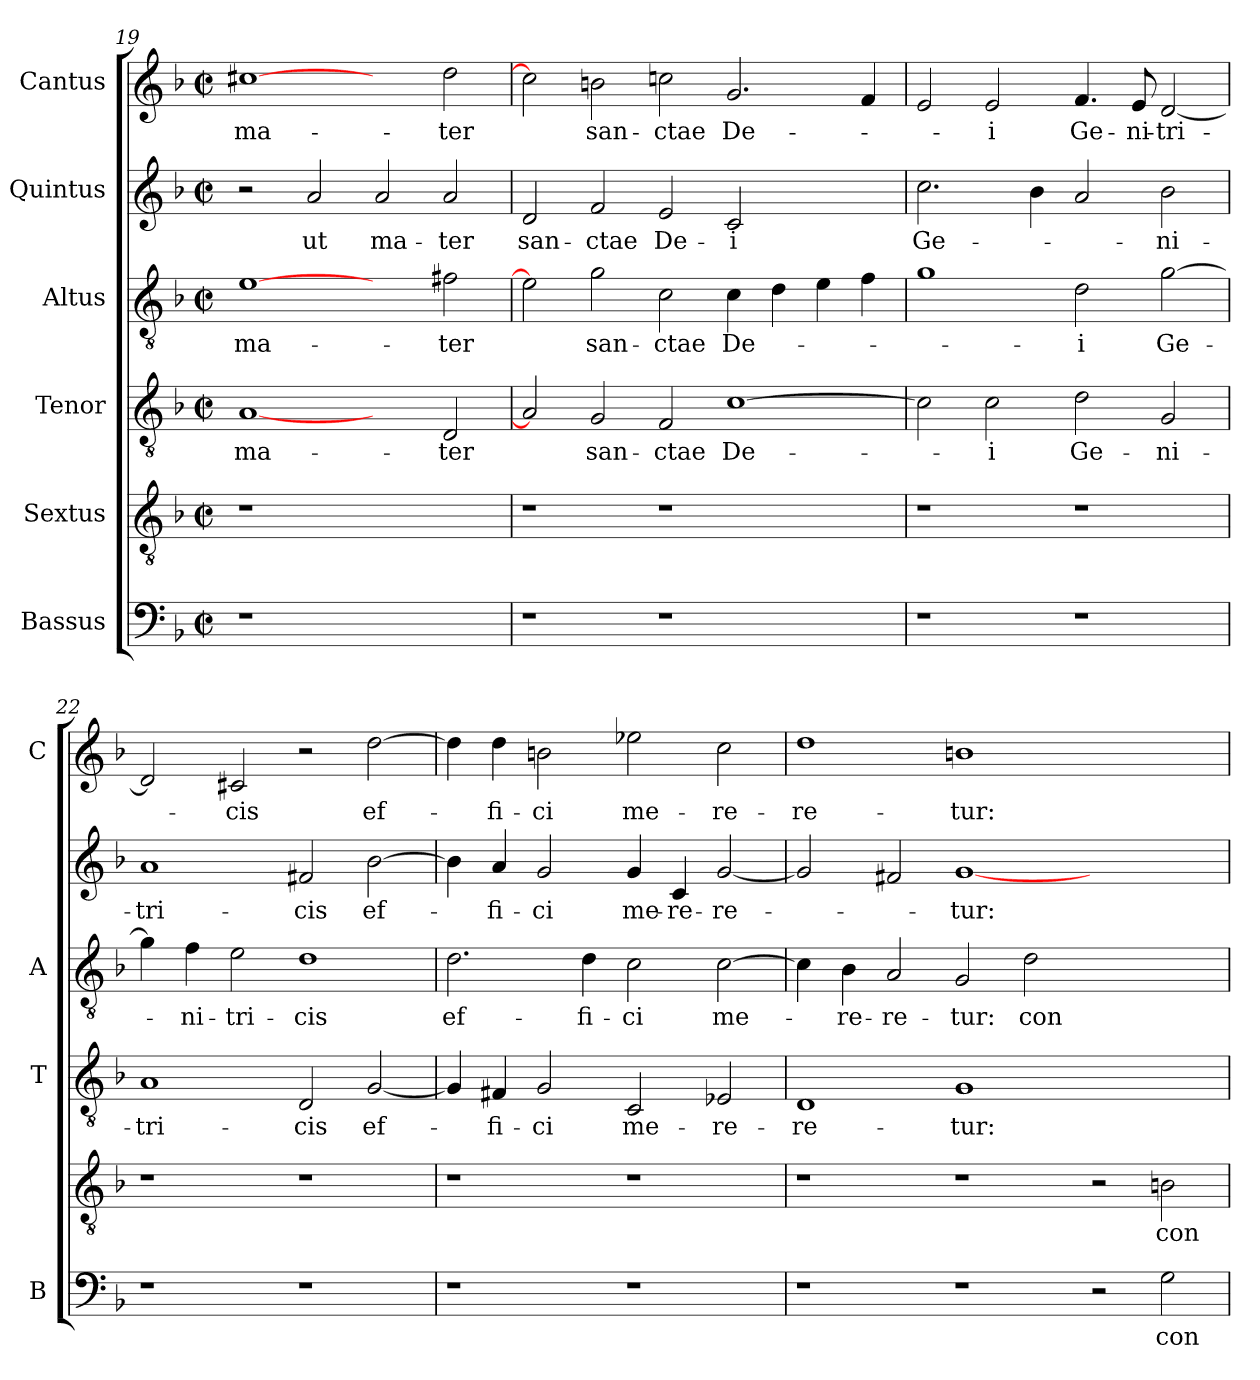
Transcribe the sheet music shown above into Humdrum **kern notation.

**kern	**text	**kern	**text	**kern	**text	**kern	**text	**kern	**text	**kern	**text
*part6	*part6	*part5	*part5	*part4	*part4	*part3	*part3	*part2	*part2	*part1	*part1
*staff6	*staff6	*staff5	*staff5	*staff4	*staff4	*staff3	*staff3	*staff2	*staff2	*staff1	*staff1
*I"Bassus	*	*I"Sextus	*	*I"Tenor	*	*I"Altus	*	*I"Quintus	*	*I"Cantus	*
*I'B	*	*	*	*I'T	*	*I'A	*	*	*	*I'C	*
*clefF4	*	*clefGv2	*	*clefGv2	*	*clefGv2	*	*clefG2	*	*clefG2	*
*k[b-]	*	*k[b-]	*	*k[b-]	*	*k[b-]	*	*k[b-]	*	*k[b-]	*
*F:	*	*F:	*	*F:	*	*F:	*	*F:	*	*F:	*
*M2/2	*	*M2/2	*	*M2/2	*	*M2/2	*	*M2/2	*	*M2/2	*
*met(c|)	*	*met(c|)	*	*met(c|)	*	*met(c|)	*	*met(c|)	*	*met(c|)	*
=19	=19	=19	=19	=19	=19	=19	=19	=19	=19	=19	=19
1r	.	1r	.	[1A	ma-	[1e	ma-	2r	.	[1cc#X	ma-
.	.	.	.	.	.	.	.	2a/	ut	.	.
1ryy	.	1ryy	.	2ryy	.	2ryy	.	2a/	ma-	2ryy	.
.	.	.	.	2D/	-ter	2f#X\	-ter	2a/	-ter	2dd\	-ter
!!LO:PB:g=z
=20	=20	=20	=20	=20	=20	=20	=20	=20	=20	=20	=20
1r	.	1r	.	2A]	.	2e]	.	2d/	san-	2cc#]	.
.	.	.	.	2G/	san-	2g\	san-	2f/	-ctae	2bn\	san-
1r	.	1r	.	2F/	-ctae	2c\	-ctae	2e/	De-	2cc\	-ctae
.	.	.	.	[1c	De-	4c\	De-	2c/	-i	2.g/	De-
.	.	.	.	.	.	4d\	.	.	.	.	.
2ryy	.	2ryy	.	.	.	4e\	.	2ryy	.	.	.
.	.	.	.	.	.	4f\	.	.	.	4f/	.
=21	=21	=21	=21	=21	=21	=21	=21	=21	=21	=21	=21
1r	.	1r	.	2c\]	.	1g	.	2.cc\	Ge-	2e/	.
.	.	.	.	2c\	-i	.	.	.	.	2e/	-i
.	.	.	.	.	.	.	.	4b-\	.	.	.
1r	.	1r	.	2d\	Ge-	2d\	-i	2a/	.	4.f/	Ge-
.	.	.	.	.	.	.	.	.	.	8e/	-ni-
.	.	.	.	2G/	-ni-	[2g\	Ge-	2b-\	-ni-	[2d/	-tri-
=22	=22	=22	=22	=22	=22	=22	=22	=22	=22	=22	=22
1r	.	1r	.	1A	-tri-	4g\]	.	1a	-tri-	2d/]	.
.	.	.	.	.	.	4f\	-ni-	.	.	.	.
.	.	.	.	.	.	2e\	-tri-	.	.	2c#X/	-cis
1r	.	1r	.	2D/	-cis	1d	-cis	2f#X/	-cis	2r	.
.	.	.	.	[2G/	ef-	.	.	[2b-\	ef-	[2dd\	ef-
!!LO:LB:g=z
=23	=23	=23	=23	=23	=23	=23	=23	=23	=23	=23	=23
1r	.	1r	.	4G/]	.	2.d\	ef-	4b-\]	.	4dd\]	.
.	.	.	.	4F#X/	-fi-	.	.	4a/	-fi-	4dd\	-fi-
.	.	.	.	2G/	-ci	.	.	2g/	-ci	2bn\	-ci
.	.	.	.	.	.	4d\	-fi-	.	.	.	.
1r	.	1r	.	2C/	me-	2c\	-ci	4g/	me-	2ee-X\	me-
.	.	.	.	.	.	.	.	4c/	-re-	.	.
.	.	.	.	2E-X/	-re-	[2c\	me-	[2g/	-re-	2cc\	-re-
=24	=24	=24	=24	=24	=24	=24	=24	=24	=24	=24	=24
1r	.	1r	.	1D	-re-	4c\]	.	2g/]	.	1dd	-re-
.	.	.	.	.	.	4B-\	-re-	.	.	.	.
.	.	.	.	.	.	2A/	-re-	2f#X/	.	.	.
1r	.	1r	.	1G	-tur:	2G/	-tur:	[1g	-tur:	1bn	-tur:
.	.	.	.	.	.	2d\	con-	.	.	.	.
2r	.	2r	.	1ryy	.	1ryy	.	1ryy	.	1ryy	.
2G\	con-	2Bn\	con-	.	.	.	.	.	.	.	.
=	=	=	=	=	=	=	=	=	=	=	=
*-	*-	*-	*-	*-	*-	*-	*-	*-	*-	*-	*-
